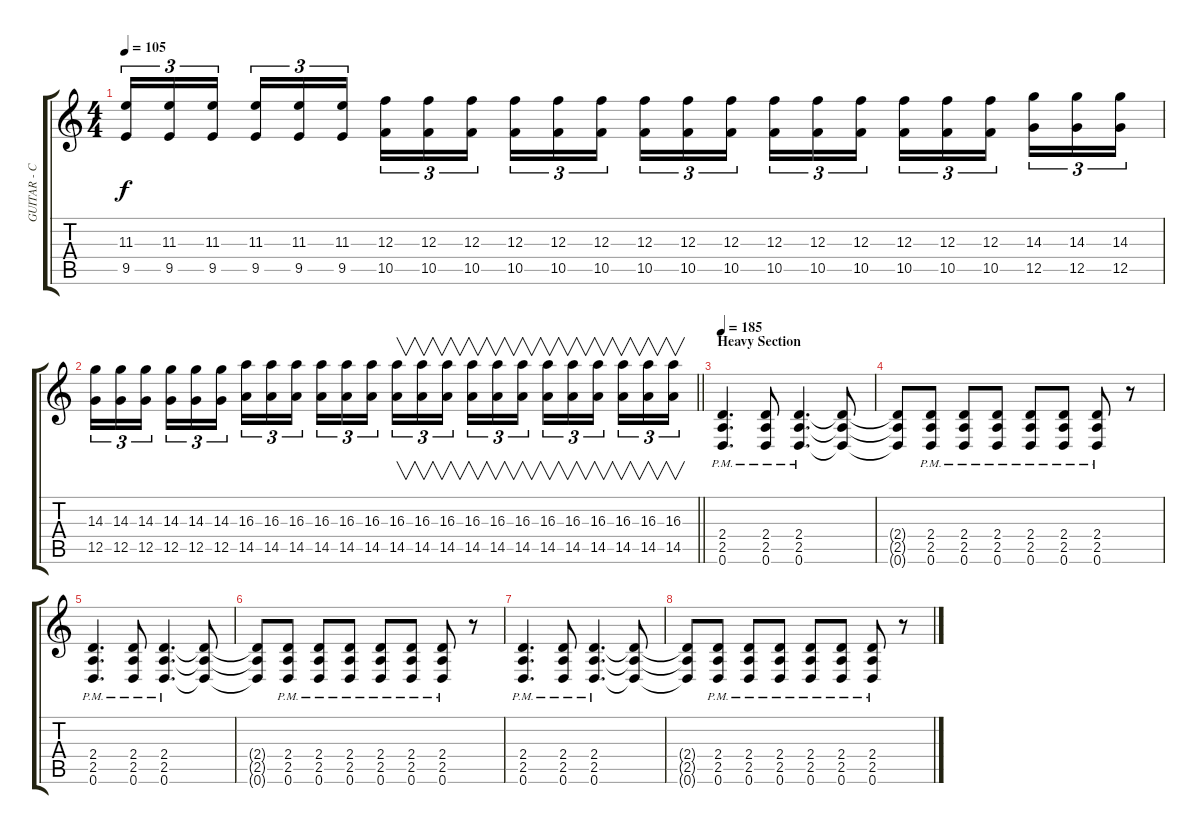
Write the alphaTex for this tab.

\track ("GUITAR - Christian Andreu" "GUITAR - C") {instrument distortionguitar}
\staff {score tabs}
\tuning (D4 A3 F3 C3 G2 D2) {hide}
\ts (4 4)
\tempo 105
\clef g2
\ks c
(11.3 9.5).16{tu (3 2) dy f} (11.3 9.5).16{tu (3 2)} (11.3 9.5).16{tu (3 2) beam splitsecondary} (11.3 9.5).16{tu (3 2)} (11.3 9.5).16{tu (3 2)} (11.3 9.5).16{tu (3 2)} (12.3 10.5).16{tu (3 2)} (12.3 10.5).16{tu (3 2)} (12.3 10.5).16{tu (3 2) beam splitsecondary} (12.3 10.5).16{tu (3 2)} (12.3 10.5).16{tu (3 2)} (12.3 10.5).16{tu (3 2)} (12.3 10.5).16{tu (3 2)} (12.3 10.5).16{tu (3 2)} (12.3 10.5).16{tu (3 2) beam splitsecondary} (12.3 10.5).16{tu (3 2)} (12.3 10.5).16{tu (3 2)} (12.3 10.5).16{tu (3 2)} (12.3 10.5).16{tu (3 2)} (12.3 10.5).16{tu (3 2)} (12.3 10.5).16{tu (3 2) beam splitsecondary} (14.3 12.5).16{tu (3 2)} (14.3 12.5).16{tu (3 2)} (14.3 12.5).16{tu (3 2)} |
\barLineRight lightlight
(14.3 12.5).16{tu (3 2)} (14.3 12.5).16{tu (3 2)} (14.3 12.5).16{tu (3 2) beam splitsecondary} (14.3 12.5).16{tu (3 2)} (14.3 12.5).16{tu (3 2)} (14.3 12.5).16{tu (3 2)} (16.3 14.5).16{tu (3 2)} (16.3 14.5).16{tu (3 2)} (16.3 14.5).16{tu (3 2) beam splitsecondary} (16.3 14.5).16{tu (3 2)} (16.3 14.5).16{tu (3 2)} (16.3 14.5).16{tu (3 2)} (16.3 14.5).16{v tu (3 2)} (16.3 14.5).16{v tu (3 2)} (16.3 14.5).16{v tu (3 2) beam splitsecondary} (16.3 14.5).16{v tu (3 2)} (16.3 14.5).16{v tu (3 2)} (16.3 14.5).16{v tu (3 2)} (16.3 14.5).16{v tu (3 2)} (16.3 14.5).16{v tu (3 2)} (16.3 14.5).16{v tu (3 2) beam splitsecondary} (16.3 14.5).16{v tu (3 2)} (16.3 14.5).16{v tu (3 2)} (16.3 14.5).16{v tu (3 2)} |
\section ("" "Heavy Section")
\tempo 185
(2.4{pm} 2.5{pm} 0.6{pm}).4{d} (2.4{pm} 2.5{pm} 0.6{pm}).8 (2.4{pm} 2.5{pm} 0.6{pm}).4{d} (2.4{t} 2.5{t} 0.6{t}).8 |
(2.4{t} 2.5{t} 0.6{t}).8 (2.4{pm} 2.5{pm} 0.6{pm}).8 (2.4{pm} 2.5{pm} 0.6{pm}).8 (2.4{pm} 2.5{pm} 0.6{pm}).8 (2.4{pm} 2.5{pm} 0.6{pm}).8 (2.4{pm} 2.5{pm} 0.6{pm}).8 (2.4{pm} 2.5{pm} 0.6{pm}).8 r.8 |
(2.4{pm} 2.5{pm} 0.6{pm}).4{d} (2.4{pm} 2.5{pm} 0.6{pm}).8 (2.4{pm} 2.5{pm} 0.6{pm}).4{d} (2.4{t} 2.5{t} 0.6{t}).8 |
(2.4{t} 2.5{t} 0.6{t}).8 (2.4{pm} 2.5{pm} 0.6{pm}).8 (2.4{pm} 2.5{pm} 0.6{pm}).8 (2.4{pm} 2.5{pm} 0.6{pm}).8 (2.4{pm} 2.5{pm} 0.6{pm}).8 (2.4{pm} 2.5{pm} 0.6{pm}).8 (2.4{pm} 2.5{pm} 0.6{pm}).8 r.8 |
(2.4{pm} 2.5{pm} 0.6{pm}).4{d} (2.4{pm} 2.5{pm} 0.6{pm}).8 (2.4{pm} 2.5{pm} 0.6{pm}).4{d} (2.4{t} 2.5{t} 0.6{t}).8 |
(2.4{t} 2.5{t} 0.6{t}).8 (2.4{pm} 2.5{pm} 0.6{pm}).8 (2.4{pm} 2.5{pm} 0.6{pm}).8 (2.4{pm} 2.5{pm} 0.6{pm}).8 (2.4{pm} 2.5{pm} 0.6{pm}).8 (2.4{pm} 2.5{pm} 0.6{pm}).8 (2.4{pm} 2.5{pm} 0.6{pm}).8 r.8
